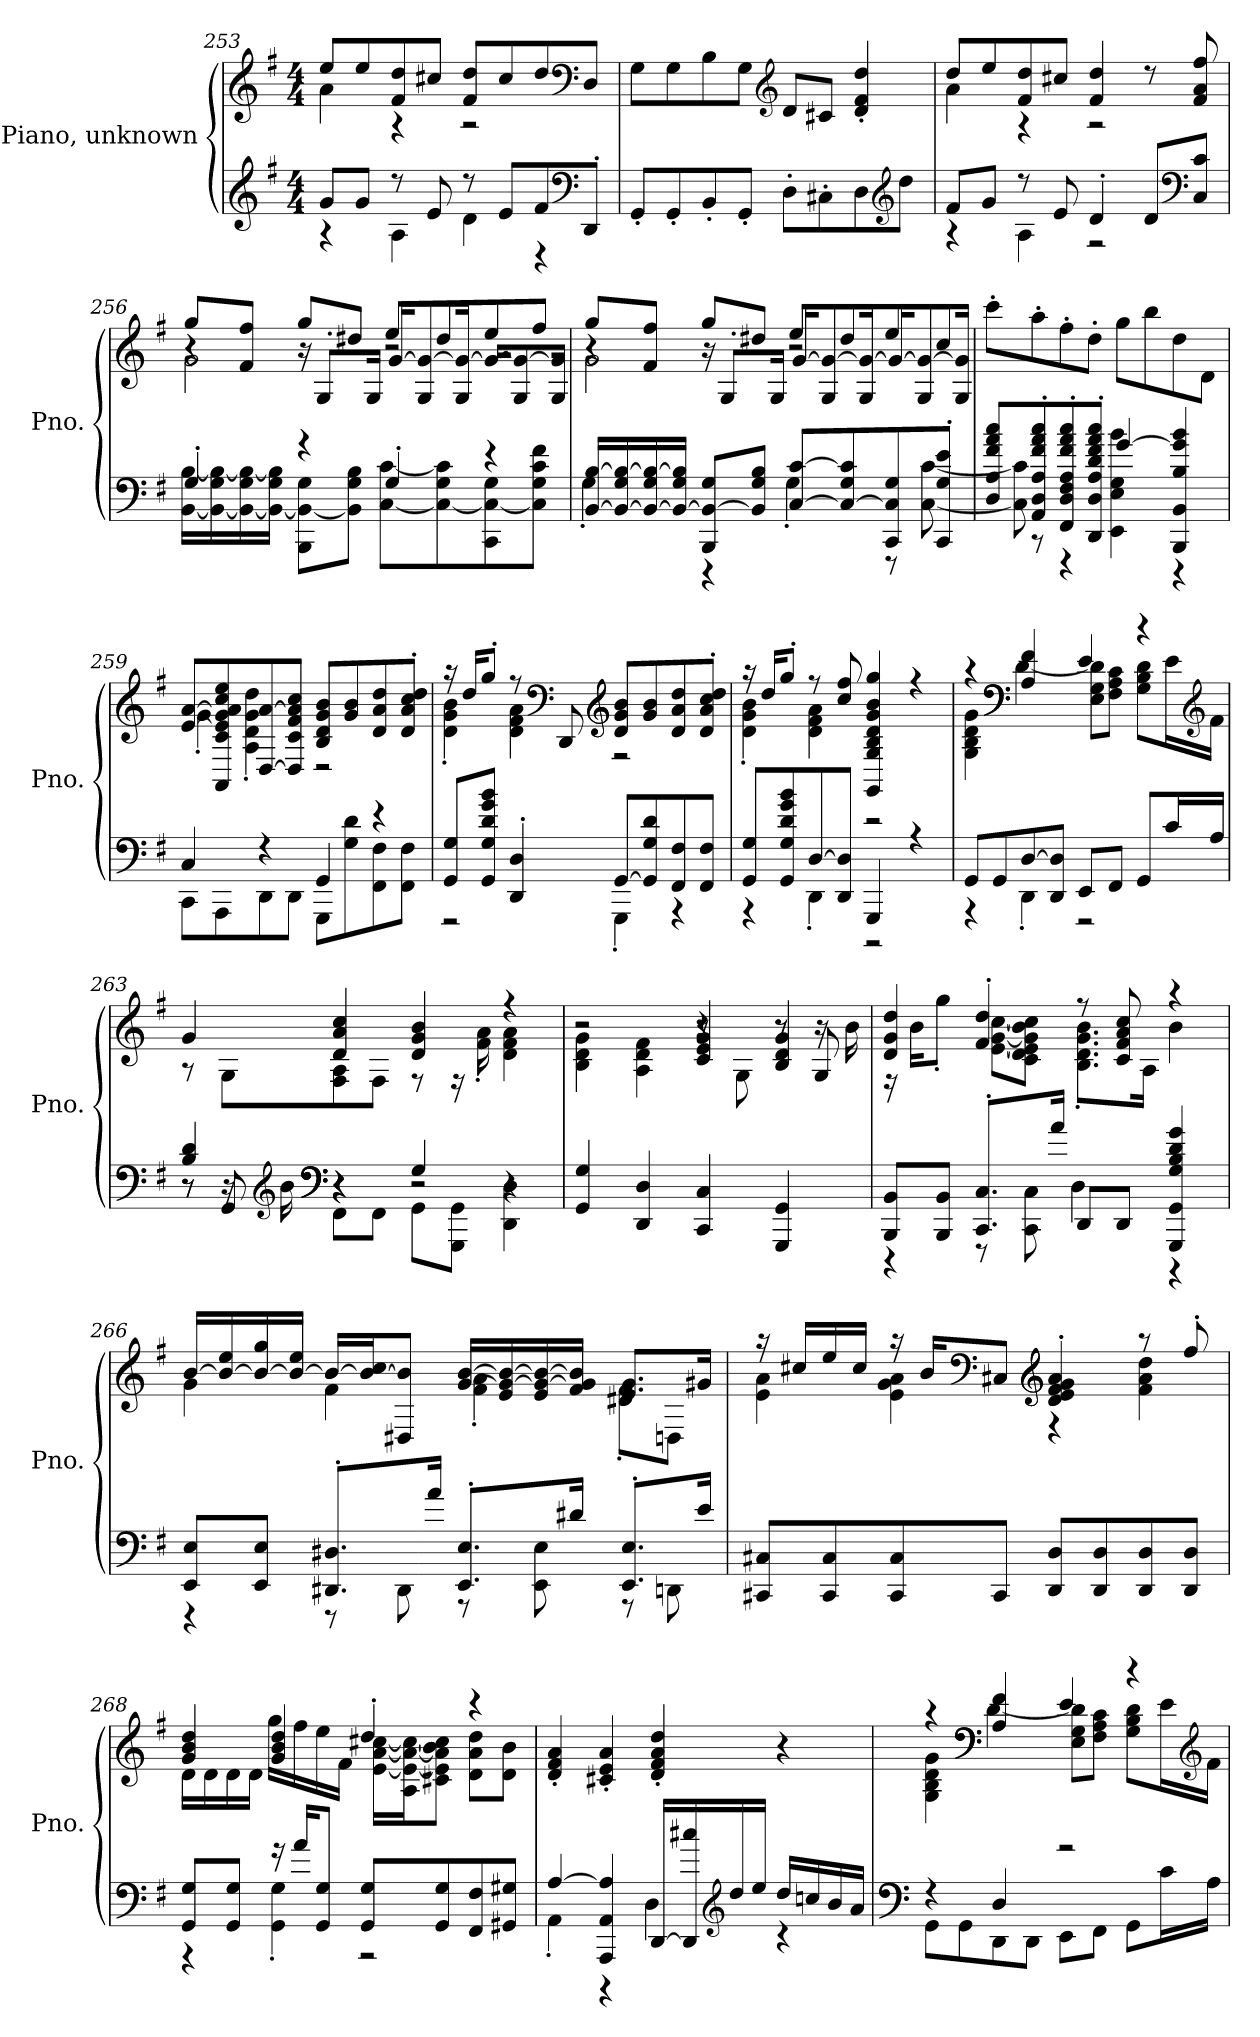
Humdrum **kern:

**kern	**kern
*part1	*part1
*staff2	*staff1
*I"Piano, unknown	*
*I'Pno.	*
*clefG2	*clefG2
*k[f#]	*k[f#]
*M4/4	*M4/4
=253	=253
*^	*^
8g/L	4r	8ee/L	4a\
8g/J	.	8ee/	.
8r	4A\	8f#/ 8dd/	4r
8e/	.	8cc#X/J	.
8r	4d\	8f#/ 8dd/L	2r
8e/L	.	8cc#/	.
8f#/	4r	8dd/	.
*clefF4	*	*clefF4	*
8DD'/J	.	8D/J	.
*v	*v	*	*
*	*v	*v
!!LO:LB:g=z
=254	=254
8GG'/L	8G\L
8GG'/	8G\
8BB'/	8B\
8GG'/J	8G\J
*	*clefG2
8D'\L	8d/L
8C#X'\	8c#X/J
8D\	4d/' 4f#/' 4dd/'
*clefG2	*
8dd\J	.
=255	=255
*^	*^
8f#/L	4r	8dd/L	4a\
8g/J	.	8ee/	.
8r	4A\	8f#/ 8dd/	4r
8e/	.	8cc#X/J	.
4d'/	2r	4f#/ 4dd/	2r
8d/L	.	8r	.
*clefF4	*	*	*
8C/ 8c/J	.	8f#/ 8a/ 8ff#/	.
!!LO:PB:g=z
=256	=256	=256	=256
*	*	*	*^
4G'/	[16BB\ [16B\LL	4r	2g\	8gg/L
.	16BB\_ 16G\ 16B\_	.	.	.
.	16BB\_ 16G\ 16B\_	.	.	8f#/ 8ff#/J
.	16BB\_ 16G\ 16B\]JJ	.	.	.
4r	8BBB\ 8BB\_ 8G\L	8gg/L	.	16r
.	.	.	.	8G'/L
.	8BB\] 8G\ 8B\J	8dd#X/J	.	.
.	.	.	.	16G/Jk
4G'/	[8C\ [8c\L	8ee/L	2r	[16g/KL
.	.	.	.	8G/ 8g/_
.	8C\_ 8G\ 8c\]	8dd#/	.	.
.	.	.	.	16G/ 16g/_Jk
4r	8CC\ 8C\_ 8G\	8ee/	.	16g/KL_
.	.	.	.	8G/ 8g/_
.	8C\] 8G\ 8c\ 8f#\J	8ff#/J	.	.
.	.	.	.	16G/ 16g/]Jk
=257	=257	=257	=257	=257
[16BB/ [16B/LL	4G'\	4r	2g\	8gg/L
16BB/_ 16G/ 16B/_	.	.	.	.
16BB/_ 16G/ 16B/_	.	.	.	8f#/ 8ff#/J
16BB/_ 16G/ 16B/]JJ	.	.	.	.
8BBB/ 8BB/_ 8G/L	4r	8gg/L	.	16r
.	.	.	.	8G'/L
8BB/] 8G/ 8B/J	.	8dd#X/J	.	.
.	.	.	.	16G/Jk
[8C/ [8c/L	4G'\	8ee/L	2r	[16g/KL
.	.	.	.	8G/ 8g/_
8C/_ 8G/ 8c/]	.	8dd#/	.	.
.	.	.	.	16G/ 16g/_Jk
8CC/ 8C/] 8G/	8r	8ee/	.	16g/KL_
.	.	.	.	8G/ 8g/_
8CC/' 8G/' 8e/'J	[8C\ [8c\	8cc/J	.	.
.	.	.	.	16G/ 16g/]Jk
*	*	*v	*v	*v
!!LO:LB:g=z
=258	=258	=258
8D/ 8A/ 8f#/ 8a/ 8cc/L	8C\] 8c\]	8ccc'\L
8AA/' 8D/' 8A/' 8f#/' 8a/' 8cc/'	8r	8aa'\
8FF#/' 8D/' 8F#/' 8A/' 8f#/' 8a/' 8cc/'	4r	8ff#'\
8DD/' 8D/' 8A/' 8d/' 8f#/' 8a/' 8cc/'J	.	8dd'\J
[4g/	4EE\ 4E\ 4G\ 4b\	8gg\L
.	.	8bb\
4BBB/ 4BB/ 4B/ 4g/] 4b/	4r	8dd\
.	.	8d\J
=259	=259	=259
*	*	*^
4C/	8CC\L	[8e/ [8a/L	4g'\
.	8AAA\	8AA/ 8c/ 8e/] 8g/ 8a/] 8cc/ 8ee/	.
4r	8DD\	[8D/ [8a/	4A\' 4d\' 4g\' 4dd\'
.	8DD\J	8D/] 8c/ 8f#/ 8a/] 8cc/J	.
4GG/	8GGG\L	8B/ 8d/ 8g/ 8b/L	2r
.	8G\ 8d\	8g/ 8b/	.
4r	8FF#\ 8F#\	8d/ 8a/ 8dd/	.
.	8FF#\ 8F#\J	8d/' 8a/' 8cc/' 8dd/'J	.
=260	=260	=260	=260
8GG/ 8G/L	2r	16r	4d\' 4g\' 4b\'
.	.	16dd/KL	.
8GG/ 8G/ 8d/ 8g/ 8b/J	.	8gg'/J	.
4DD/' 4D/'	.	8r	4d\ 4f#\ 4a\
*	*	*clefF4	*
.	.	8DD/	.
*	*	*clefG2	*
[8GG/L	4GGG'\	8d/ 8g/ 8b/L	2r
8GG/] 8G/ 8d/	.	8g/ 8b/	.
8FF#/ 8F#/	4r	8d/ 8a/ 8dd/	.
8FF#/ 8F#/J	.	8d/' 8a/' 8cc/' 8dd/'J	.
!!LO:LB:g=z	!!
=261	=261	=261	=261
8GG/ 8G/L	4r	16r	4d\' 4g\' 4b\'
.	.	16dd/KL	.
8GG/ 8G/ 8d/ 8g/ 8b/	.	8gg'/J	.
[8D/	4DD'\	8r	4d\ 4f#\ 4a\
8DD/ 8D/]J	.	8cc/ 8ff#/	.
4GGG/	2r	4GG/ 4G/ 4B/ 4d/ 4g/ 4b/ 4gg/	2r
4r	.	4r	.
=262	=262	=262	=262
8GG/L	4r	4r	4G\ 4B\ 4d\ 4g\
8GG/	.	.	.
*	*	*clefF4	*
[8D/	4DD'\	4A/ 4f#/	[4d\
8DD/ 8D/]J	.	.	.
8EE/L	2r	4e/	8E\ 8G\ 8d\]L
8FF#/J	.	.	8F#\ 8A\ 8c\J
8GG/L	.	4r	8G\ 8B\ 8d\L
16c/L	.	.	16e\L
*	*	*clefG2	*
16A/JJ	.	.	16f#\JJ
=263	=263	=263	=263
*	*^	*	*
4B/ 4d/	8r	8r	4g/	8r
.	16r	8GG/	.	8G\L
*clefG2	*	*	*	*
.	16b\	.	.	.
*clefF4	*	*	*	*
4r	8FF#\L	4r	4d/ 4a/ 4cc/	8F#\ 8A\
.	8FF#\J	.	.	8F#\J
4G/	8GG\L	2r	4d/ 4g/ 4b/	8r
.	8GGG\ 8GG\J	.	.	16r
.	.	.	.	16f#\' 16a\'
4r	4DD\ 4D\	.	4r	4d\ 4f#\ 4a\
*v	*v	*v	*	*
!!LO:LB:g=z
=264	=264	=264
*	*	*^
4GG/ 4G/	2r	4B\ 4d\ 4g\	2r
4DD/ 4D/	.	4A\ 4d\ 4f#\	.
4CC/ 4C/	4c/ 4e/ 4g/	8r	4r
.	.	8G\	.
4GGG/ 4GG/	4B/ 4d/ 4g/	8r	8r
.	.	16r	8G/
.	.	16b\	.
*	*	*v	*v
=265	=265	=265
*^	*	*
8BBB/ 8BB/L	4r	4d/ 4g/ 4dd/	16r
.	.	.	16b\KL
8BBB/ 8BB/J	.	.	8gg'\J
8.CC/' 8.C/'L	8r	4f#/' 4dd/'	[8e\ [8g\ [8cc\L
.	8CC\ 8C\	.	8c\ 8d\ 8e\] 8g\] 8b\ 8cc\]J
16a/Jk	.	.	.
8DD/L	4D\	8r	8.B\' 8.d\' 8.g\' 8.b\'L
8DD/J	.	8c/ 8f#/ 8a/ 8cc/	.
.	.	.	16A\Jk
4GGG/ 4GG/ 4G/ 4B/ 4d/ 4g/	4r	4r	4b\
!!LO:LB:g=z	!!
=266	=266	=266	=266
8EE/ 8E/L	4r	[16b/LL	4g\
.	.	16b/_ 16ee/	.
8EE/ 8E/J	.	16b/_ 16gg/	.
.	.	16b/_ 16ee/JJ	.
8.DD#X/' 8.D#X/'L	8r	16b/LL_	4f#\
.	.	16b/_ 16cc/J	.
.	8DD#\	8D#X/ 8b/]J	.
16a/Jk	.	.	.
8.EE/' 8.E/'L	8r	[16g/ [16b/LL	4f#\' 4a\'
.	.	16e/ 16g/_ 16b/_	.
.	8EE\ 8E\	16e/ 16g/_ 16b/_	.
16d#X/Jk	.	16f#/ 16g/] 16b/]JJ	.
8.EE/' 8.E/'L	8r	8.e/ 8.g/L	8d#X\' 8f#\'L
.	8DDn\	.	8Dn\J
16e/Jk	.	16g#X/Jk	.
*v	*v	*	*
!!LO:LB:g=z	!!
=267	=267	=267
8CC#X/ 8C#X/L	16r	4e\ 4a\
.	16cc#X/LL	.
8CC#/ 8C#/	16ee/	.
.	16cc#/JJ	.
8CC#/ 8C#/	16r	4e\ 4g\ 4a\
.	16b/KL	.
*	*clefF4	*
8CC#/J	8C#X/J	.
*	*clefG2	*
8DD/ 8D/L	4d/' 4e/' 4f#/' 4g/' 4a/'	4r
8DD/ 8D/	.	.
8DD/ 8D/	8r	4f#\ 4a\ 4dd\
8DD/ 8D/J	8ff#'/	.
=268	=268	=268
*^	*	*
8GG/ 8G/L	4r	4g/ 4b/ 4dd/	16d\LL
.	.	.	16d\
8GG/ 8G/J	.	.	16d\
.	.	.	16d\JJ
16r	4GG\' 4G\'	4g/ 4b/ 4dd/	16gg\LL
16a/KL	.	.	16ff#\
8GG/ 8G/J	.	.	16ee\
.	.	.	16f#\JJ
8GG/ 8G/L	2r	4dd'/	[16e\ [16a\ [16cc#X\LL
.	.	.	16A\ 16e\_ 16a\_ 16cc#\_J
8GG/ 8G/	.	.	8c#X\ 8e\] 8a\] 8b\ 8cc#\]J
8FF#/ 8F#/	.	4r	8d\ 8a\ 8dd\L
8GG#X/ 8G#X/J	.	.	8d\ 8b\J
*	*	*v	*v
!!LO:PB:g=z
=269	=269	=269
[4A/	4AA'\	4d/' 4f#/' 4a/'
4AAA/ 4AA/ 4A/]	4r	4c#X/' 4e/' 4a/'
[16DD/LL	4D\	4d/' 4f#/' 4a/' 4dd/'
16DD/] 16cc#X/	.	.
*clefG2	*	*
16dd/	.	.
16ee/JJ	.	.
16dd/LL	4r	4r
16ccn/	.	.
16b/	.	.
16a/JJ	.	.
=270	=270	=270
*clefF4	*	*
*	*	*^
4r	8GG\L	4r	4G\ 4B\ 4d\ 4g\
.	8GG\	.	.
*	*	*clefF4	*
4D/	8DD\	4A/ 4f#/	[4d\
.	8DD\J	.	.
2r	8EE\L	4e/	8E\ 8G\ 8d\]L
.	8FF#\J	.	8F#\ 8A\ 8c\J
.	8GG\L	4r	8G\ 8B\ 8d\L
.	16c\L	.	16e\L
*	*	*clefG2	*
.	16A\JJ	.	16f#\JJ
*v	*v	*	*
*	*v	*v
=	=
*-	*-
